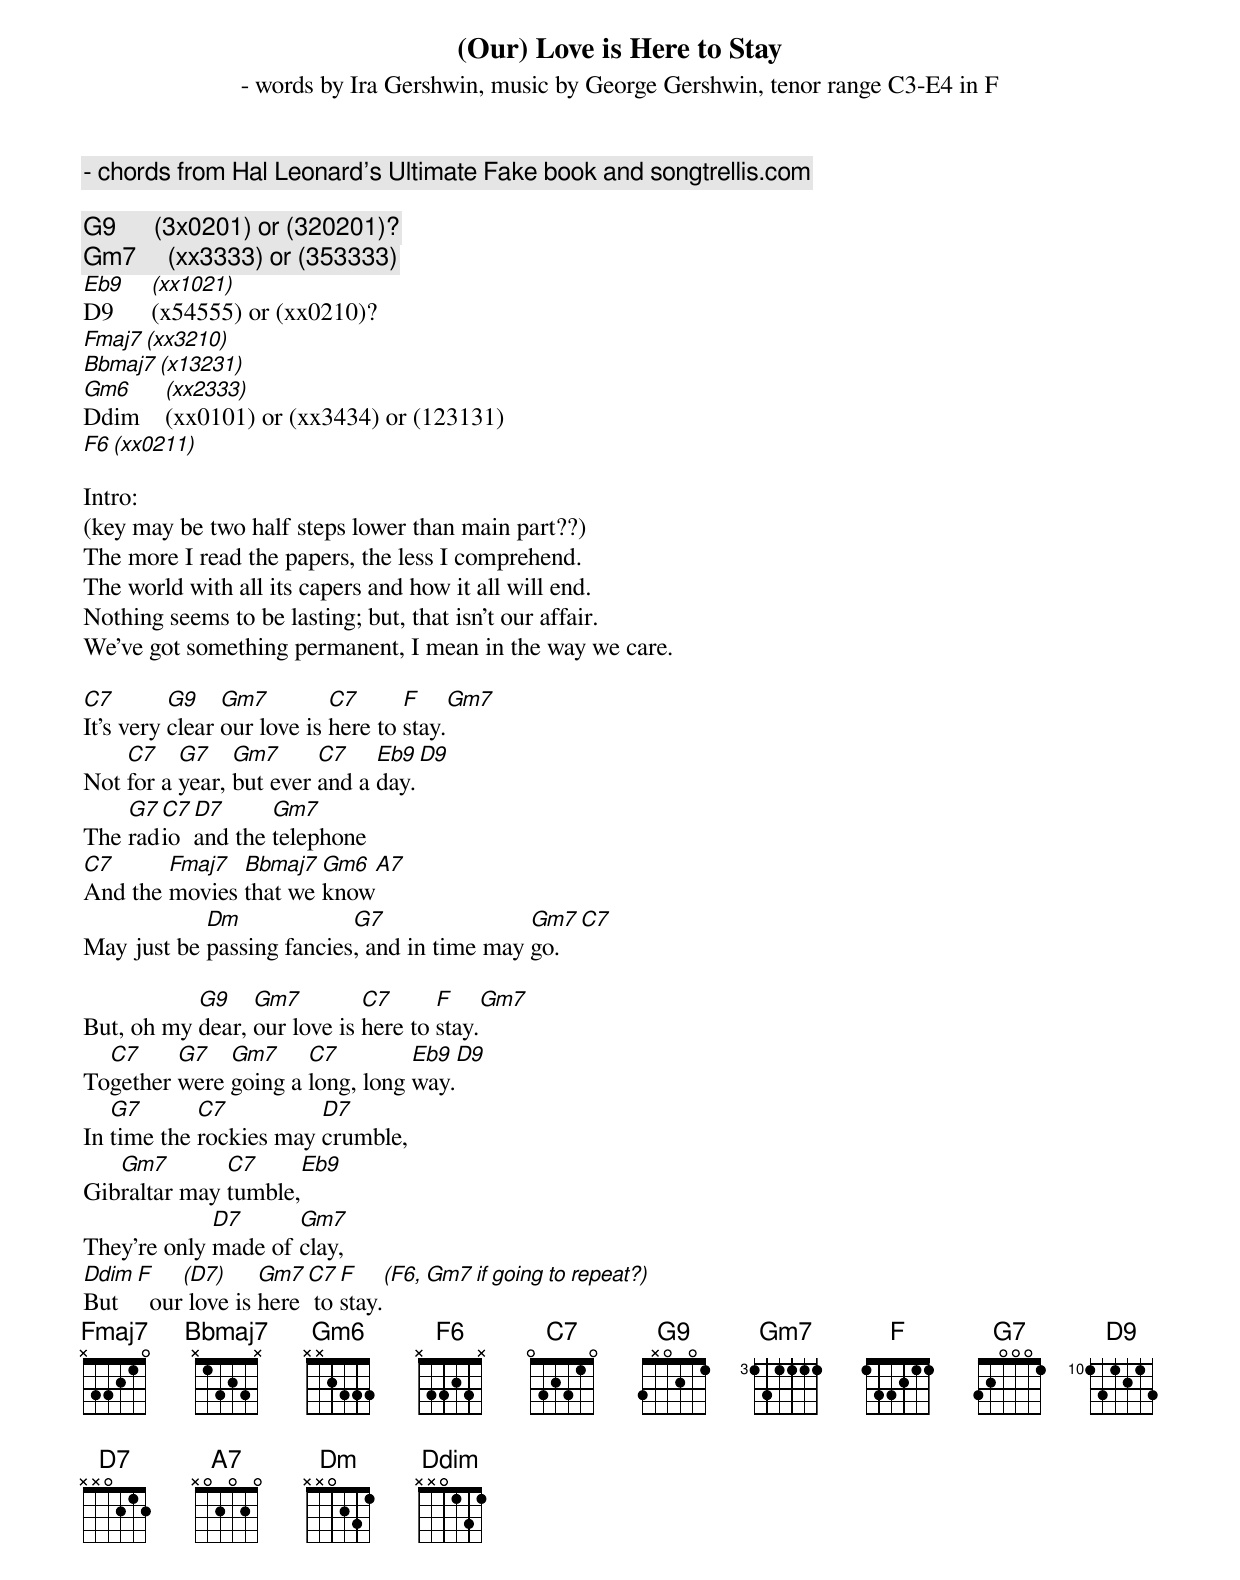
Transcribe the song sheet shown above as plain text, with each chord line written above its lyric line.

(Our) Love is Here to Stay
 - words by Ira Gershwin, music by George Gershwin, tenor range C3-E4 in F
 - chords from Hal Leonard's Ultimate Fake book and songtrellis.com

G9      (3x0201) or (320201)?
Gm7     (xx3333) or (353333)
Eb9     (xx1021)
D9      (x54555) or (xx0210)?
Fmaj7   (xx3210)
Bbmaj7  (x13231)
Gm6     (xx2333)
Ddim    (xx0101) or (xx3434) or (123131)
F6      (xx0211)

Intro:
(key may be two half steps lower than main part??)
The more I read the papers, the less I comprehend.
The world with all its capers and how it all will end.
Nothing seems to be lasting; but, that isn't our affair.
We've got something permanent, I mean in the way we care.

C7        G9    Gm7         C7      F    Gm7
It's very clear our love is here to stay.
    C7    G7    Gm7      C7    Eb9  D9
Not for a year, but ever and a day.
    G7 C7 D7      Gm7
The radio and the telephone
C7      Fmaj7  Bbmaj7  Gm6  A7
And the movies that we know
            Dm             G7                Gm7  C7
May just be passing fancies, and in time may go.

           G9    Gm7         C7      F    Gm7
But, oh my dear, our love is here to stay.
  C7     G7   Gm7     C7         Eb9  D9
Together were going a long, long way.
   G7       C7          D7
In time the rockies may crumble,
   Gm7        C7     Eb9
Gibraltar may tumble,
             D7      Gm7
They're only made of clay,
Ddim  F    (D7)     Gm7 C7  F     (F6, Gm7 if going to repeat?)
But     our love is here to stay.
